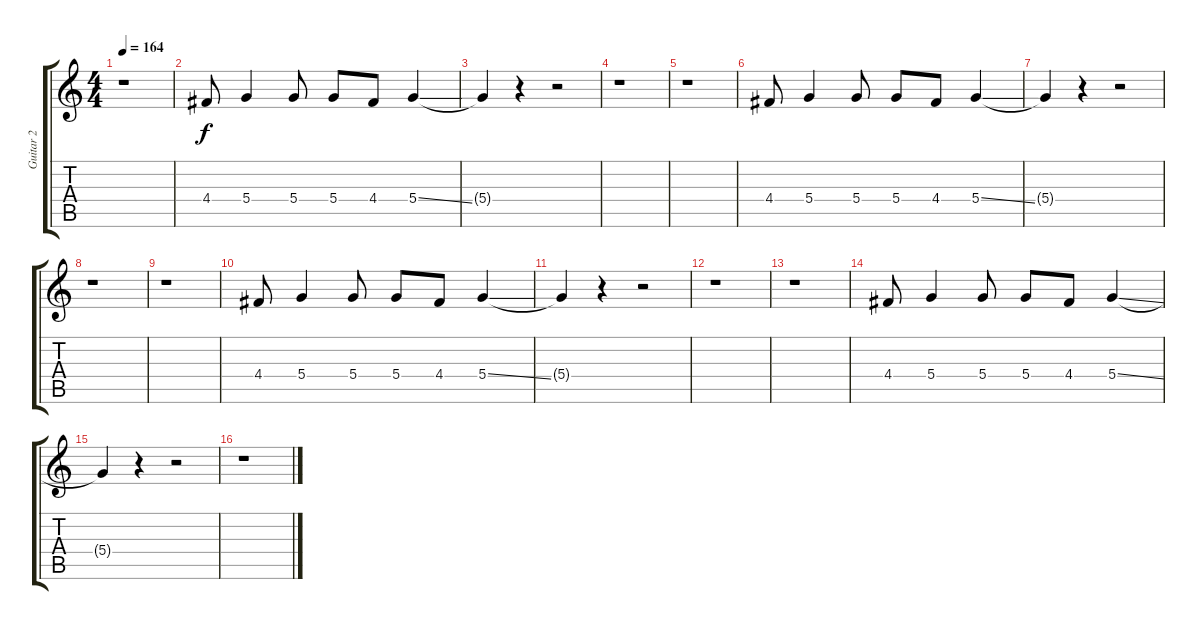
\track ("Guitar 2" "Guitar 2") {instrument distortionguitar}
\staff {score tabs}
\tuning (E4 B3 G3 D3 A2 E2) {hide}
\ts (4 4)
\tempo 164
\clef g2
\ks c
r.1{dy f} |
4.4.8 5.4.4 5.4.8 5.4.8 4.4.8 5.4{ss}.4 |
5.4{t}.4 r.4 r.2 |
r.1 |
r.1 |
4.4.8 5.4.4 5.4.8 5.4.8 4.4.8 5.4{ss}.4 |
5.4{t}.4 r.4 r.2 |
r.1 |
r.1 |
4.4.8 5.4.4 5.4.8 5.4.8 4.4.8 5.4{ss}.4 |
5.4{t}.4 r.4 r.2 |
r.1 |
r.1 |
4.4.8 5.4.4 5.4.8 5.4.8 4.4.8 5.4{ss}.4 |
5.4{t}.4 r.4 r.2 |
r.1
